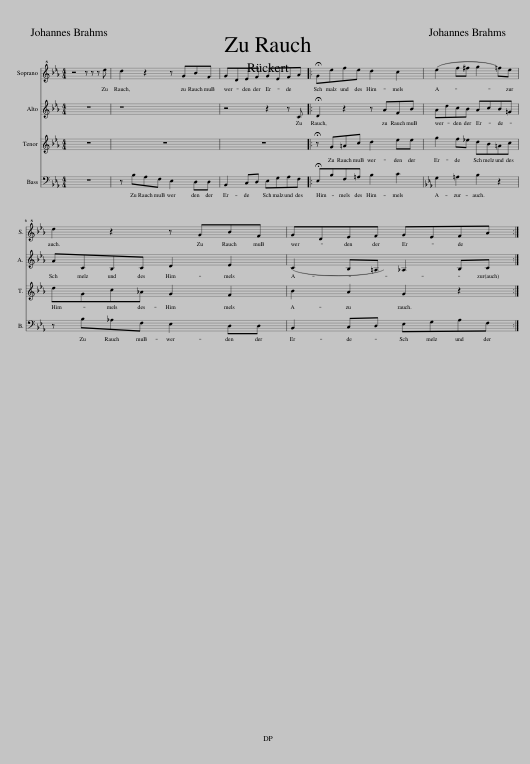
X:1
%%score 1 2 3 4
L:1/8
M:4/4
I:linebreak $
K:Eb
V:1 treble+8
V:2 treble
V:3 treble
V:4 bass
V:1
 z4 z z z e | d2 z2 z GBF | GDEF GEFA |: !fermata!Gefe d2 c2 | (e2 f)^f g2 =fe |$ %5
 d2 z2 z GBF | GDEF GEFA :| %7
V:2
 z8 | z8 | z4 z2 z C |: !fermata!D2 z2 z AFB | AdcB AcB=G |$ %5
 ACB,C D2 E2 | (C2 B,)=A, _A,2 B,C :| %7
V:3
 z8 | z8 | z8 |: !fermata!z G=Ac d2 ee | g2 f_e dB=Ac |$ %5
 dGc_A G2 F2 | B2 A2 G2 z2 :| %7
V:4
 z8 | z B,A,F, E,2 D,D, | B,,2 C,D, E,G,A,F, |: !fermata!E,B,F,=A, B,2 C2 |[K:Eb] G,2 =A,2 B,2 z2 |$ %5
 z B,_A,F, E,2 D,D, | B,,2 C,D, E,G,A,F, :| %7
